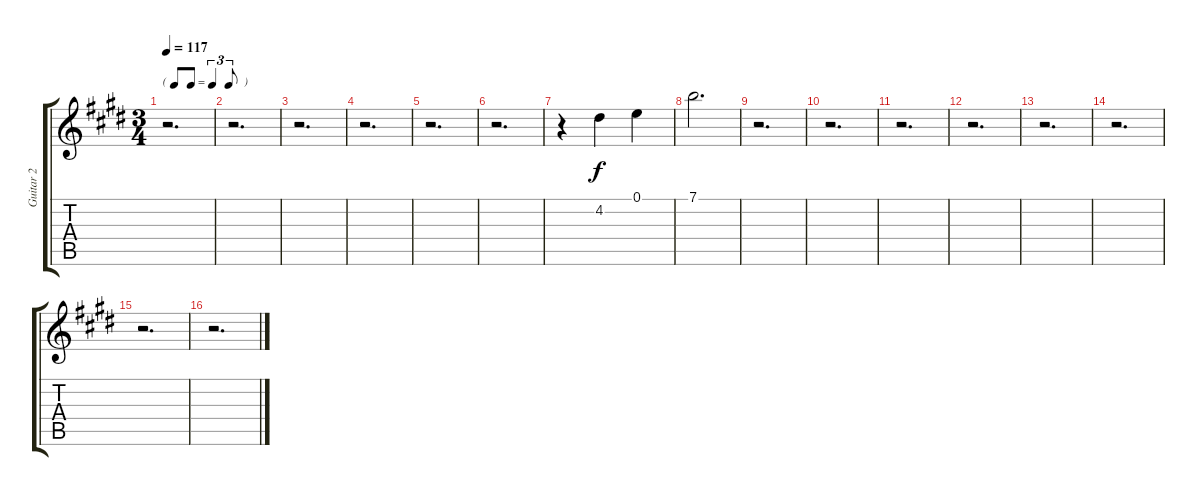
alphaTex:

\track ("Guitar 2" "Guitar 2") {instrument acousticguitarnylon}
\staff {score tabs}
\tuning (E4 B3 G3 D3 A2 E2) {hide}
\ts (3 4)
\tf triplet8th
\tempo 117
\clef g2
\ks e
r.2{d dy f} |
r.2{d} |
r.2{d} |
r.2{d} |
r.2{d} |
r.2{d} |
r.4 4.2.4 0.1.4 |
7.1.2{d} |
r.2{d} |
r.2{d} |
r.2{d} |
r.2{d} |
r.2{d} |
r.2{d} |
r.2{d} |
r.2{d}
